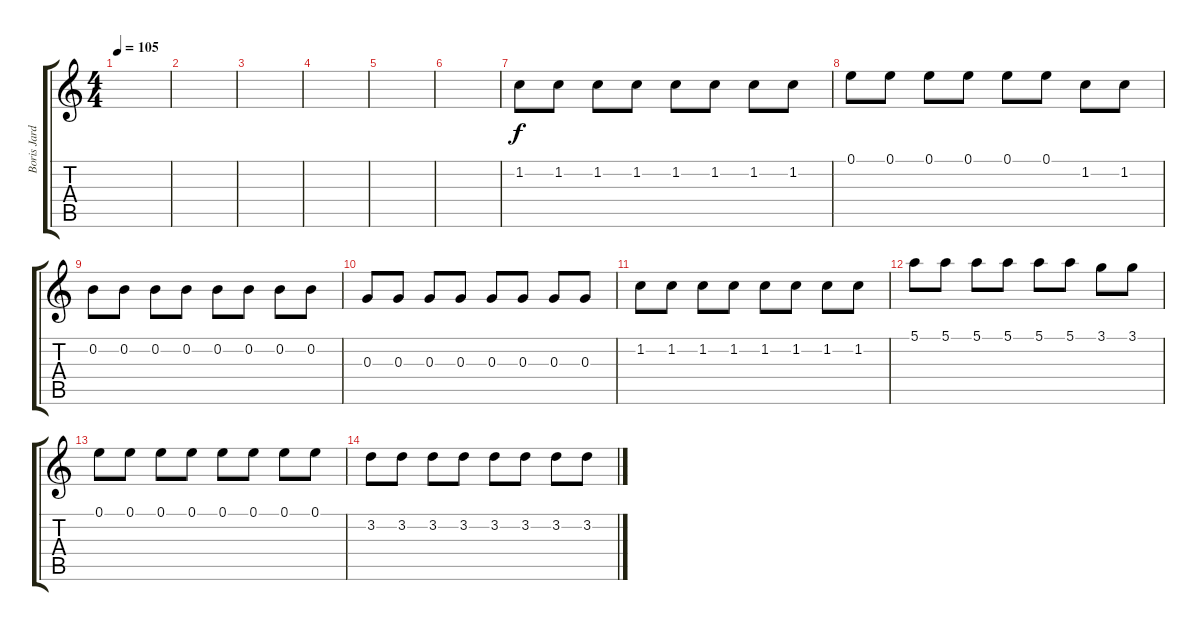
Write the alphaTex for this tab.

\track ("Boris Jardel (guitare solo)" "Boris Jard") {instrument distortionguitar}
\staff {score tabs}
\tuning (E4 B3 G3 D3 A2 E2) {hide}
\ts (4 4)
\tempo 105
\clef g2
\ks c
|
|
|
|
|
|
1.2.8 1.2.8 1.2.8 1.2.8 1.2.8 1.2.8 1.2.8 1.2.8 |
0.1.8 0.1.8 0.1.8 0.1.8 0.1.8 0.1.8 1.2.8 1.2.8 |
0.2.8 0.2.8 0.2.8 0.2.8 0.2.8 0.2.8 0.2.8 0.2.8 |
0.3.8 0.3.8 0.3.8 0.3.8 0.3.8 0.3.8 0.3.8 0.3.8 |
1.2.8 1.2.8 1.2.8 1.2.8 1.2.8 1.2.8 1.2.8 1.2.8 |
5.1.8 5.1.8 5.1.8 5.1.8 5.1.8 5.1.8 3.1.8 3.1.8 |
0.1.8 0.1.8 0.1.8 0.1.8 0.1.8 0.1.8 0.1.8 0.1.8 |
3.2.8 3.2.8 3.2.8 3.2.8 3.2.8 3.2.8 3.2.8 3.2.8
